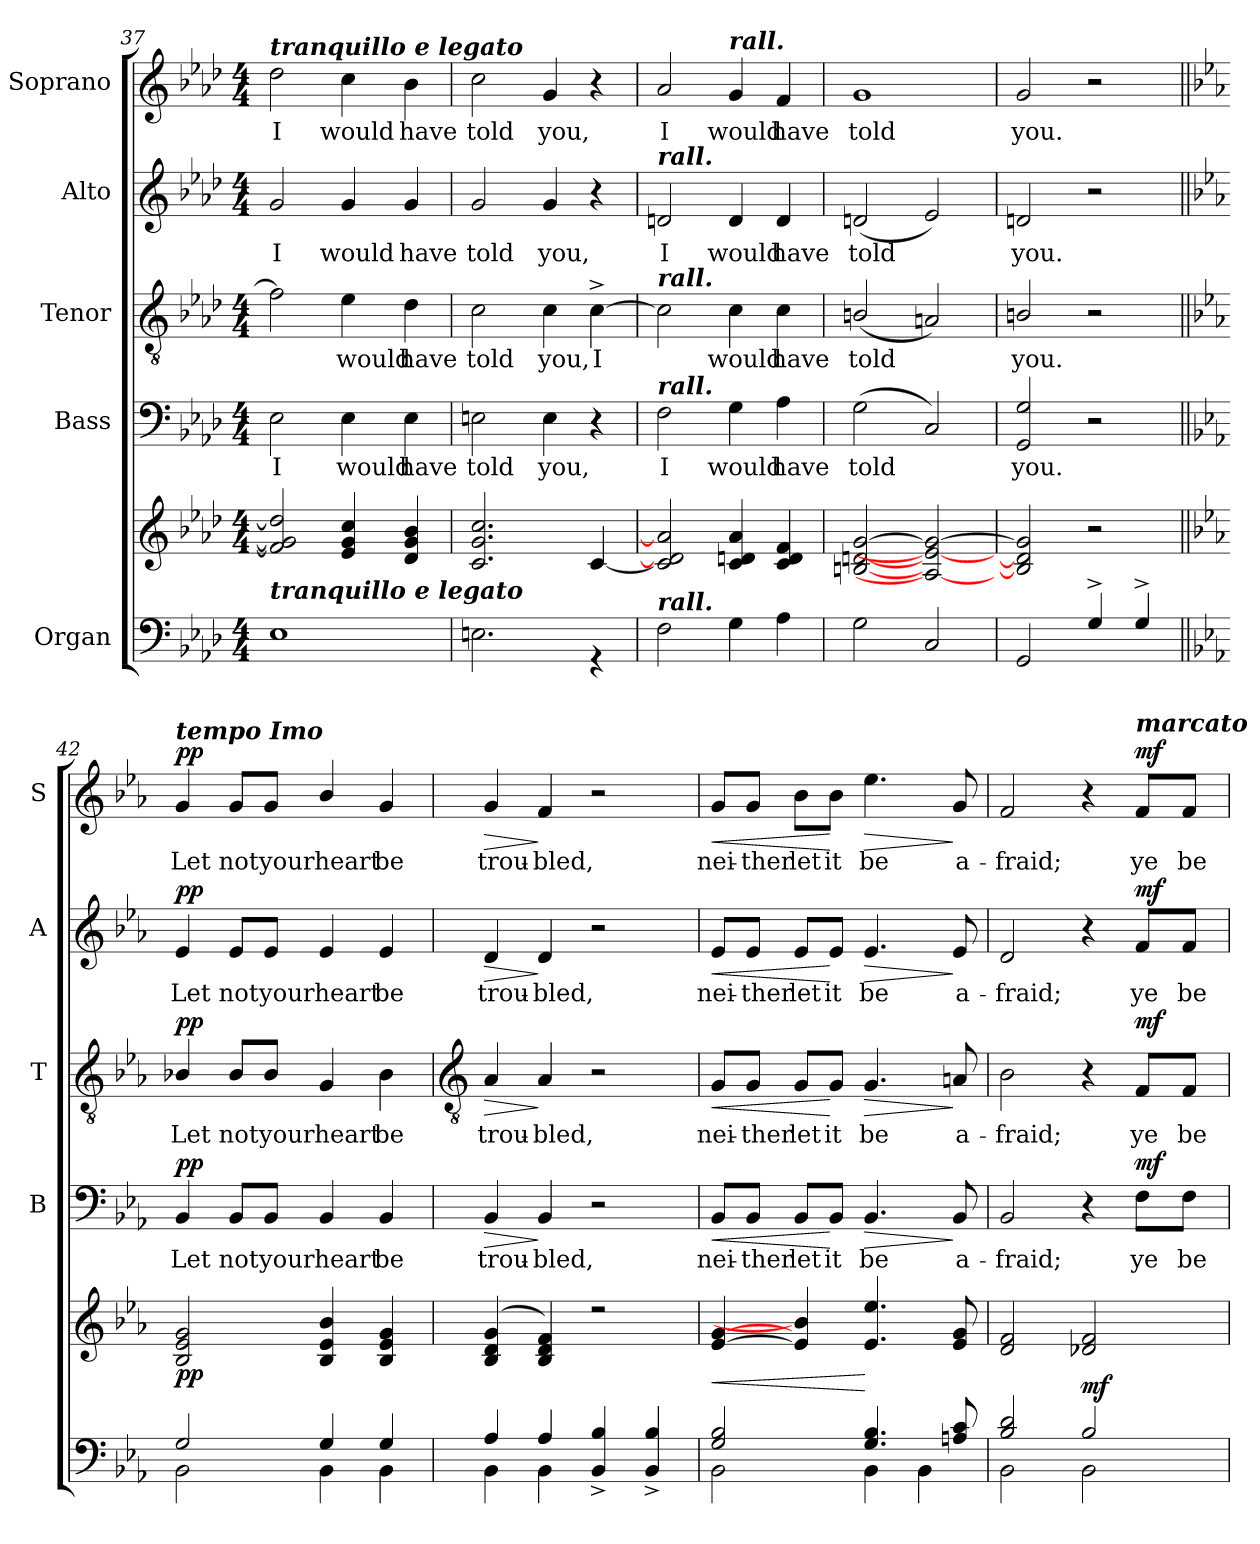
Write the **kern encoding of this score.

**kern	**kern	**dynam	**kern	**text	**dynam	**kern	**text	**dynam	**kern	**text	**dynam	**kern	**text	**dynam
*part5	*part5	*part5	*part4	*part4	*part4	*part3	*part3	*part3	*part2	*part2	*part2	*part1	*part1	*part1
*staff6	*staff5	*staff5/6	*staff4	*staff4	*staff4	*staff3	*staff3	*staff3	*staff2	*staff2	*staff2	*staff1	*staff1	*staff1
*I"Organ	*	*	*I"Bass	*	*	*I"Tenor	*	*	*I"Alto	*	*	*I"Soprano	*	*
*	*	*	*I'B	*	*	*I'T	*	*	*I'A	*	*	*I'S	*	*
!!LO:LB:g=z
*clefF4	*clefG2	*	*clefF4	*	*	*clefGv2	*	*	*clefG2	*	*	*clefG2	*	*
*k[b-e-a-d-]	*k[b-e-a-d-]	*	*k[b-e-a-d-]	*	*	*k[b-e-a-d-]	*	*	*k[b-e-a-d-]	*	*	*k[b-e-a-d-]	*	*
*A-:	*A-:	*	*A-:	*	*	*A-:	*	*	*A-:	*	*	*A-:	*	*
*M4/4	*M4/4	*	*M4/4	*	*	*M4/4	*	*	*M4/4	*	*	*M4/4	*	*
=37	=37	=37	=37	=37	=37	=37	=37	=37	=37	=37	=37	=37	=37	=37
*^	*	*	*	*	*	*	*	*	*	*	*	*	*	*
!	!	!	!	!	!	!	!	!	!	!	!	!	!LO:TX:a:Bi:t=tranquillo e legato	!	!
!LO:TX:a:Bi:t=tranquillo e legato	!	!	!	!	!	!	!	!	!	!	!	!	!	!	!
!	!	!	!	!	!LO:LY:b	!	!	!	!	!	!LO:LY:b	!	!	!LO:LY:b	!
1ryy	1E-\	2f] 2g] 2dd-]	.	2E-	I	.	2f]	.	.	2g	I	.	2dd-	I	.
!	!	!	!	!	!LO:LY:b	!	!	!LO:LY:b	!	!	!LO:LY:b	!	!	!LO:LY:b	!
.	.	4e- 4g 4cc	.	4E-	would	.	4e-	would	.	4g	would	.	4cc	would	.
!	!	!	!	!	!LO:LY:b	!	!	!LO:LY:b	!	!	!LO:LY:b	!	!	!LO:LY:b	!
.	.	4d- 4g 4b-	.	4E-	have	.	4d-	have	.	4g	have	.	4b-	have	.
=38	=38	=38	=38	=38	=38	=38	=38	=38	=38	=38	=38	=38	=38	=38	=38
!	!	!	!	!	!LO:LY:b	!	!	!LO:LY:b	!	!	!LO:LY:b	!	!	!LO:LY:b	!
1ryy	2.En\	2.c 2.g 2.cc	.	2En	told	.	2c	told	.	2g	told	.	2cc	told	.
!	!	!	!	!	!LO:LY:b	!	!	!LO:LY:b	!	!	!LO:LY:b	!	!	!LO:LY:b	!
.	.	.	.	4E	you,	.	4c	you,	.	4g	you,	.	4g	you,	.
!	!	!	!	!	!	!	!	!LO:LY:b	!	!	!	!	!	!	!
.	4r	[4c	.	4r	.	.	[4c^	I	.	4r	.	.	4r	.	.
=39	=39	=39	=39	=39	=39	=39	=39	=39	=39	=39	=39	=39	=39	=39	=39
!	!	!	!	!	!	!	!	!	!	!LO:TX:a:Bi:t=rall.	!	!	!	!	!
!	!	!	!	!	!	!	!LO:TX:a:Bi:t=rall.	!	!	!	!	!	!	!	!
!	!	!	!	!LO:TX:a:Bi:t=rall.	!	!	!	!	!	!	!	!	!	!	!
!LO:TX:a:Bi:t=rall.	!	!	!	!	!	!	!	!	!	!	!	!	!	!	!
!	!	!	!	!	!LO:LY:b	!	!	!	!	!	!LO:LY:b	!	!	!LO:LY:b	!
1ryy	2F\	2c] 2d] 2a-]	.	2F	I	.	2c]	.	.	2dn	I	.	2a-	I	.
!	!	!	!	!	!	!	!	!	!	!	!	!	!LO:TX:a:Bi:t=rall.	!	!
!	!	!	!	!	!LO:LY:b	!	!	!LO:LY:b	!	!	!LO:LY:b	!	!	!LO:LY:b	!
.	4G\	4c 4d 4a-	.	4G	would	.	4c	would	.	4d	would	.	4g	would	.
!	!	!	!	!	!LO:LY:b	!	!	!LO:LY:b	!	!	!LO:LY:b	!	!	!LO:LY:b	!
.	4A-\	4c 4d 4f	.	4A-	have	.	4c	have	.	4d	have	.	4f	have	.
=40	=40	=40	=40	=40	=40	=40	=40	=40	=40	=40	=40	=40	=40	=40	=40
!	!	!	!	!	!LO:LY:b	!	!	!LO:LY:b	!	!	!LO:LY:b	!	!	!LO:LY:b	!
1ryy	2G\	[2Bn [2dn [2g	.	(<2G	told	.	(<2Bn/	told	.	(<2dn	told	.	1g	told	.
.	2C/	2A_ 2e-_ 2g_	.	2C)	.	.	2An)	.	.	2e-)	.	.	.	.	.
=41	=41	=41	=41	=41	=41	=41	=41	=41	=41	=41	=41	=41	=41	=41	=41
!	!	!	!	!	!LO:LY:b	!	!	!LO:LY:b	!	!	!LO:LY:b	!	!	!LO:LY:b	!
2GG/	1ryy	2B] 2d] 2g]	.	2GG 2G	you.	.	2Bn/	you.	.	2dn	you.	.	2g	you.	.
4G^/	.	2r	.	2r	.	.	2r	.	.	2r	.	.	2r	.	.
4G^/	.	.	.	.	.	.	.	.	.	.	.	.	.	.	.
=42||	=42||	=42||	=42||	=42||	=42||	=42||	=42||	=42||	=42||	=42||	=42||	=42||	=42||	=42||	=42||
*k[b-e-a-]	*	*k[b-e-a-]	*	*k[b-e-a-]	*	*	*k[b-e-a-]	*	*	*k[b-e-a-]	*	*	*k[b-e-a-]	*	*
*E-:	*	*E-:	*	*E-:	*	*	*E-:	*	*	*E-:	*	*	*E-:	*	*
!	!	!	!	!	!	!	!	!	!	!	!	!	!LO:TX:a:Bi:t=tempo Imo	!	!
!	!	!	!LO:DY:b	!	!LO:LY:b	!LO:DY:b	!	!LO:LY:b	!LO:DY:b	!	!LO:LY:b	!LO:DY:b	!	!LO:LY:b	!LO:DY:b
2G/	2BB-\	2B- 2e- 2g	pp	4BB-	Let	pp	4B-X/	Let	pp	4e-	Let	pp	4g	Let	pp
!	!	!	!	!	!LO:LY:b	!	!	!LO:LY:b	!	!	!LO:LY:b	!	!	!LO:LY:b	!
.	.	.	.	8BB-/L	not	.	8B-/L	not	.	8e-/L	not	.	8g/L	not	.
!	!	!	!	!	!LO:LY:b	!	!	!LO:LY:b	!	!	!LO:LY:b	!	!	!LO:LY:b	!
.	.	.	.	8BB-/J	your	.	8B-/J	your	.	8e-/J	your	.	8g/J	your	.
!	!	!	!	!	!LO:LY:b	!	!	!LO:LY:b	!	!	!LO:LY:b	!	!	!LO:LY:b	!
4G/	4BB-\	4B- 4e- 4b-	.	4BB-/	heart	.	4G/	heart	.	4e-/	heart	.	4b-/	heart	.
!	!	!	!	!	!LO:LY:b	!	!	!LO:LY:b	!	!	!LO:LY:b	!	!	!LO:LY:b	!
4G/	4BB-\	4B- 4e- 4g	.	4BB-	be	.	4B-	be	.	4e-	be	.	4g	be	.
!!LO:LB:g=z
=43	=43	=43	=43	=43	=43	=43	=43	=43	=43	=43	=43	=43	=43	=43	=43
*	*	*	*	*	*	*	*clefGv2	*	*	*	*	*	*	*	*
*	*	*^	*	*	*	*	*	*	*	*	*	*	*	*	*
!	!	!	!	!	!	!LO:LY:b	!LO:HP:b	!	!LO:LY:b	!LO:HP:b	!	!LO:LY:b	!LO:HP:b	!	!LO:LY:b	!LO:HP:b
4A-/	4BB-\	(>4B-/ 4d/ 4g/	1ryy	.	4BB-	trou-	>	4A-	trou-	>	4d	trou-	>	4g	trou-	>
!	!	!	!	!	!	!LO:LY:b	!	!	!LO:LY:b	!	!	!LO:LY:b	!	!	!LO:LY:b	!
4A-/	4BB-\	4B-/ 4d/ 4f/)	.	.	4BB-	-bled,	]	4A-	-bled,	]	4d	-bled,	]	4f	-bled,	]
4BB-/^ 4B-/^	2ryy	2r	.	.	2r	.	.	2r	.	.	2r	.	.	2r	.	.
4BB-/^ 4B-/^	.	.	.	.	.	.	.	.	.	.	.	.	.	.	.	.
=44	=44	=44	=44	=44	=44	=44	=44	=44	=44	=44	=44	=44	=44	=44	=44	=44
!	!	!	!	!LO:HP:b	!	!LO:LY:b	!LO:HP:b	!	!LO:LY:b	!LO:HP:b	!	!LO:LY:b	!LO:HP:b	!	!LO:LY:b	!LO:HP:b
2G/ 2B-/	2BB-\	[4e-/ [4g/	1ryy	<	8BB-/L	nei-	<	8G/L	nei-	<	8e-/L	nei-	<	8g/L	nei-	<
!	!	!	!	!	!	!LO:LY:b	!	!	!LO:LY:b	!	!	!LO:LY:b	!	!	!LO:LY:b	!
.	.	.	.	.	8BB-/J	-ther	.	8G/J	-ther	.	8e-/J	-ther	.	8g/J	-ther	.
!	!	!	!	!	!	!LO:LY:b	!	!	!LO:LY:b	!	!	!LO:LY:b	!	!	!LO:LY:b	!
.	.	4e-/] 4b-/]	.	.	8BB-/L	let	.	8G/L	let	.	8e-/L	let	.	8b-\L	let	.
!	!	!	!	!	!	!LO:LY:b	!	!	!LO:LY:b	!	!	!LO:LY:b	!	!	!LO:LY:b	!
.	.	.	.	.	8BB-/J	it	[	8G/J	it	[	8e-/J	it	[	8b-\J	it	[
!	!	!	!	!	!	!LO:LY:b	!LO:HP:b	!	!LO:LY:b	!LO:HP:b	!	!LO:LY:b	!LO:HP:b	!	!LO:LY:b	!LO:HP:b
4.G/ 4.B-/	4BB-\	4.e-/ 4.ee-/	.	[	4.BB-	be	>	4.G	be	>	4.e-	be	>	4.ee-	be	>
.	4BB-\	.	.	.	.	.	.	.	.	.	.	.	.	.	.	.
!	!	!	!	!	!	!LO:LY:b	!	!	!LO:LY:b	!	!	!LO:LY:b	!	!	!LO:LY:b	!
8An/ 8c/	.	8e-/ 8g/	.	.	8BB-	a-	]	8An	a-	]	8e-	a-	]	8g	a-	]
=45	=45	=45	=45	=45	=45	=45	=45	=45	=45	=45	=45	=45	=45	=45	=45	=45
!	!	!	!	!	!	!LO:LY:b	!	!	!LO:LY:b	!	!	!LO:LY:b	!	!	!LO:LY:b	!
2B-/ 2d/	2BB-\	2d/ 2f/	1ryy	.	2BB-	-fraid;	.	2B-	-fraid;	.	2d	-fraid;	.	2f	-fraid;	.
!	!	!	!	!LO:DY:b	!	!	!	!	!	!	!	!	!	!	!	!
2B-/	2BB-\	2d-X/ 2f/	.	mf	4r	.	.	4r	.	.	4r	.	.	4r	.	.
!	!	!	!	!	!	!	!	!	!	!	!	!	!	!LO:TX:a:Bi:t=marcato	!	!
!	!	!	!	!	!	!LO:LY:b	!LO:DY:b	!	!LO:LY:b	!LO:DY:b	!	!LO:LY:b	!LO:DY:b	!	!LO:LY:b	!LO:DY:b
.	.	.	.	.	8F\L	ye	mf	8F/L	ye	mf	8f/L	ye	mf	8f/L	ye	mf
!	!	!	!	!	!	!LO:LY:b	!	!	!LO:LY:b	!	!	!LO:LY:b	!	!	!LO:LY:b	!
.	.	.	.	.	8F\J	be-	.	8F/J	be-	.	8f/J	be-	.	8f/J	be-	.
*v	*v	*	*	*	*	*	*	*	*	*	*	*	*	*	*	*
*	*v	*v	*	*	*	*	*	*	*	*	*	*	*	*	*
=	=	=	=	=	=	=	=	=	=	=	=	=	=	=
*-	*-	*-	*-	*-	*-	*-	*-	*-	*-	*-	*-	*-	*-	*-
